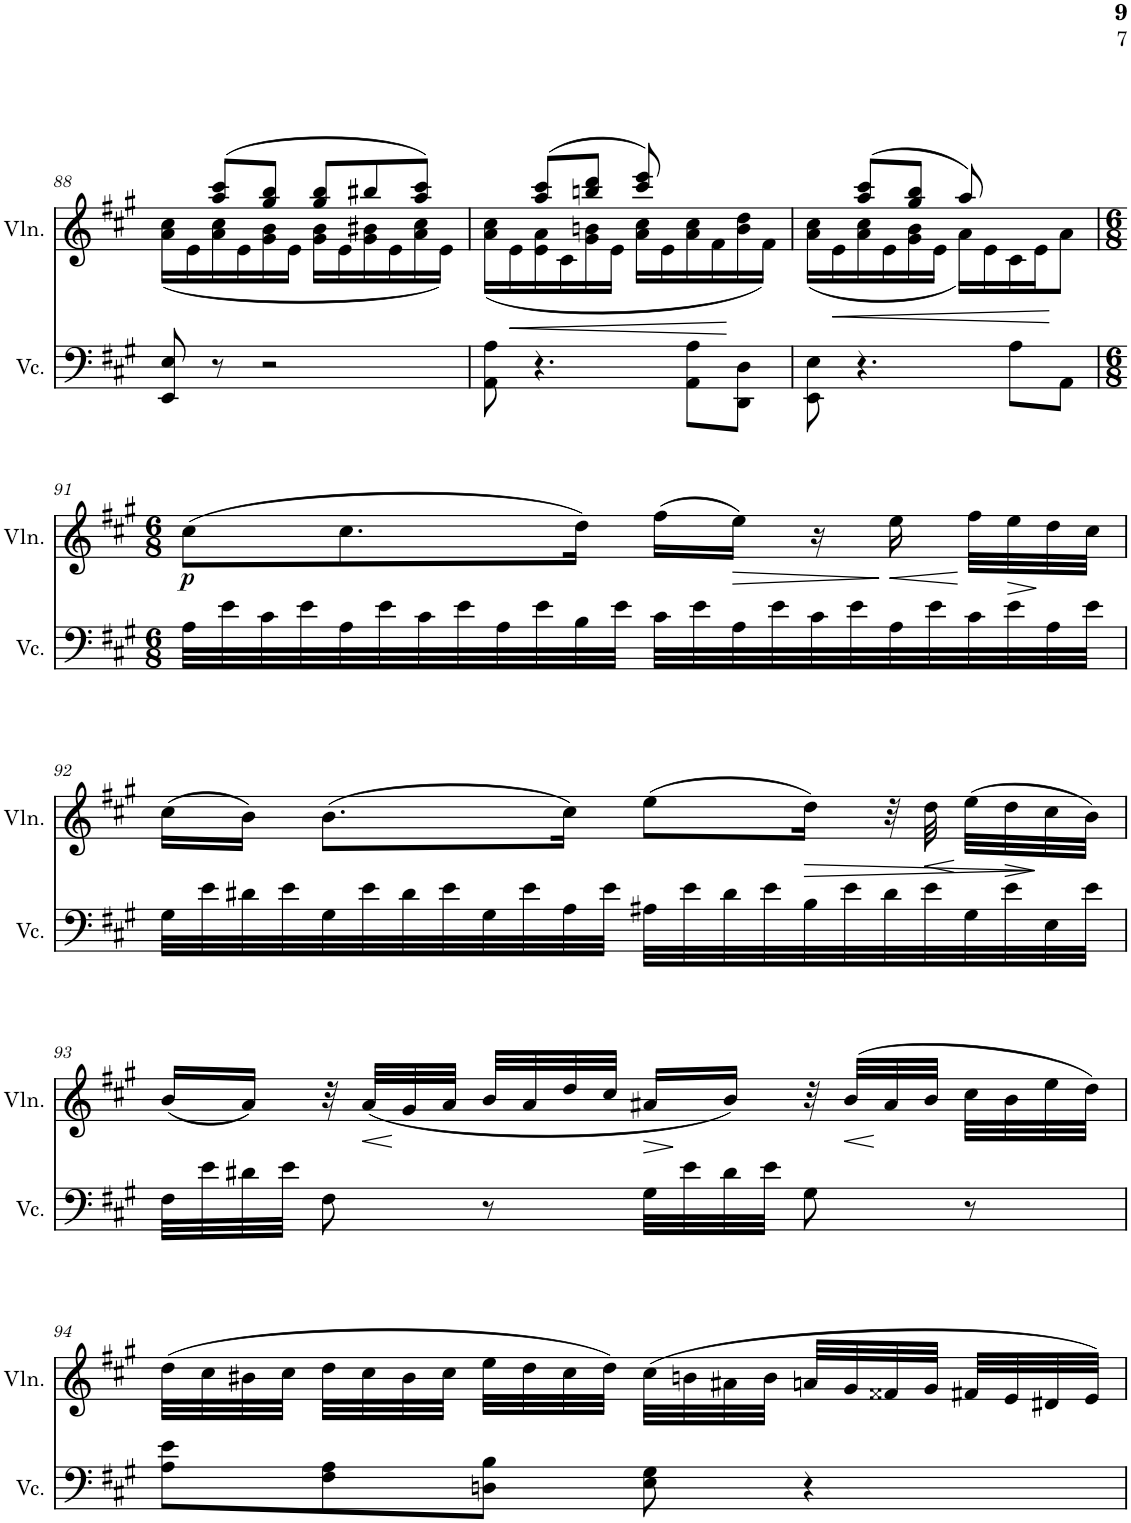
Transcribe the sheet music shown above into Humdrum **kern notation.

**kern	**kern	**dynam
*part2	*part1	*part1
*staff2	*staff1	*staff1
*I"大提琴	*I"小提琴	*
!!LO:PB:g=z
*clefF4	*clefG2	*
*k[f#c#g#]	*k[f#c#g#]	*
*A:	*A:	*
*M6/8	*M6/8	*
=88	=88	=88
*	*^	*
8EE/ 8E/	8ryy	(16a\ 16cc#\LL	.
.	.	16e\	.
8r	(8aa/ 8ccc#/L	16a\ 16cc#\	.
.	.	16e\	.
2r	8gg#/ 8bb/J	16g#\ 16b\	.
.	.	16e\JJ	.
.	8gg#/ 8bb/L	16g#\ 16b\LL	.
.	.	16e\	.
.	8bb#X/	16g#\ 16b#X\	.
.	.	16e\	.
.	8aa/ 8ccc#/J)	16a\ 16cc#\	.
.	.	16e\JJ)	.
=89	=89	=89	=89
8AA\ 8A\	8ryy	(16a\ 16cc#\LL	.
!	!	!	!LO:HP:b
.	.	16e\	<
4.r	(8aa/ 8ccc#/L	16e\ 16a\	.
.	.	16c#\	.
.	8bbn/ 8ddd/J	16g#\ 16bn\	.
.	.	16e\JJ	.
.	8ccc#/ 8eee/)	16a\ 16cc#\LL	.
.	.	16e\	.
8AA\ 8A\L	8ryy	16a\ 16cc#\	.
.	.	16f#\	.
8DD\ 8D\J	8ryy	16b\ 16dd\	.
.	.	16f#\JJ)	.
=90	=90	=90	=90
8EE\ 8E\	8ryy	(16a\ 16cc#\LL	.
!	!	!	!LO:HP:b
.	.	16e\	<
4.r	(8aa/ 8ccc#/L	16a\ 16cc#\	.
.	.	16e\	.
.	8gg#/ 8bb/J	16g#\ 16b\	.
.	.	16e\JJ	.
.	8aa/)	16a\LL)	.
.	.	16e\	.
8A\L	8ryy	16c#\	.
.	.	16e\J	.
8AA\J	8ryy	8a\J	[
*	*v	*v	*
!!LO:LB:g=z
=91	=91	=91
*M6/8	*M6/8	*
*	*^	*
!	!	!	!LO:DY:b
*	*v	*v	*
32A\LLL	(8cc#\L	p
32e\	.	.
32c#\	.	.
32e\	.	.
32A\	8.cc#\	.
32e\	.	.
32c#\	.	.
32e\	.	.
32A\	.	.
32e\	.	.
32B\	16dd\Jk)	.
32e\JJJ	.	.
32c#\LLL	(16ff#\LL	.
32e\	.	.
!	!	!LO:HP:b
32A\	16ee\JJ)	>
32e\	.	.
32c#\	16r	.
32e\	.	.
!	!	!LO:HP:n=1:b
32A\	16ee\	[ <
32e\	.	.
32c#\	32ff#\LLL	]
!	!	!LO:HP:b
32e\	32ee\	>
32A\	32dd\	[
32e\JJJ	32cc#\JJJ	.
!!LO:LB:g=z
=92	=92	=92
32G#\LLL	(16cc#\LL	.
32e\	.	.
32d#X\	16b\JJ)	.
32e\	.	.
32G#\	(8.b\L	.
32e\	.	.
32d#\	.	.
32e\	.	.
32G#\	.	.
32e\	.	.
32A\	16cc#\Jk)	.
32e\JJJ	.	.
32A#X\LLL	(8ee\L	.
32e\	.	.
32d#\	.	.
32e\	.	.
!	!	!LO:HP:b
32B\	16dd\Jk)	>
32e\	.	.
32d#\	32r	.
!	!	!LO:HP:b
32e\	32dd\	<
32G#\	(32ee\LLL	[
!	!	!LO:HP:b
32e\	32dd\	>
32E\	32cc#\	] ]
32e\JJJ	32b\JJJ)	.
!!LO:LB:g=z
=93	=93	=93
32F#\LLL	(16b/LL	.
32e\	.	.
32d#X\	16a/JJ)	.
32e\JJJ	.	.
8F#\	32r	.
!	!	!LO:HP:b
.	(32a/LLL	<
.	32g#/	]
.	32a/JJJ	.
8r	32b/LLL	.
.	32a/	.
.	32dd/	.
.	32cc#/JJJ	.
!	!	!LO:HP:b
32G#\LLL	16a#X/LL	>
32e\	.	.
32d#\	16b/JJ)	[
32e\JJJ	.	.
8G#\	32r	.
.	(32b/LLL	.
.	32a#/	]
.	32b/JJJ	.
8r	32cc#\LLL	.
.	32b\	.
.	32ee\	.
.	32dd\JJJ)	.
!!LO:LB:g=z
=94	=94	=94
8A\ 8e\L	(32dd\LLL	.
.	32cc#\	.
.	32b#X\	.
.	32cc#\JJJ	.
8F#\ 8A\	32dd\LLL	.
.	32cc#\	.
.	32b#\	.
.	32cc#\JJJ	.
8Dn\ 8B\J	32ee\LLL	.
.	32dd\	.
.	32cc#\	.
.	32dd\JJJ)	.
8E\ 8G#\	(32cc#\LLL	.
.	32bn\	.
.	32a#X\	.
.	32b\JJJ	.
4r	32an/LLL	.
.	32g#/	.
.	32f##X/	.
.	32g#/JJJ	.
.	32f#X/LLL	.
.	32e/	.
.	32d#X/	.
.	32e/JJJ)	.
=	=	=
*-	*-	*-
